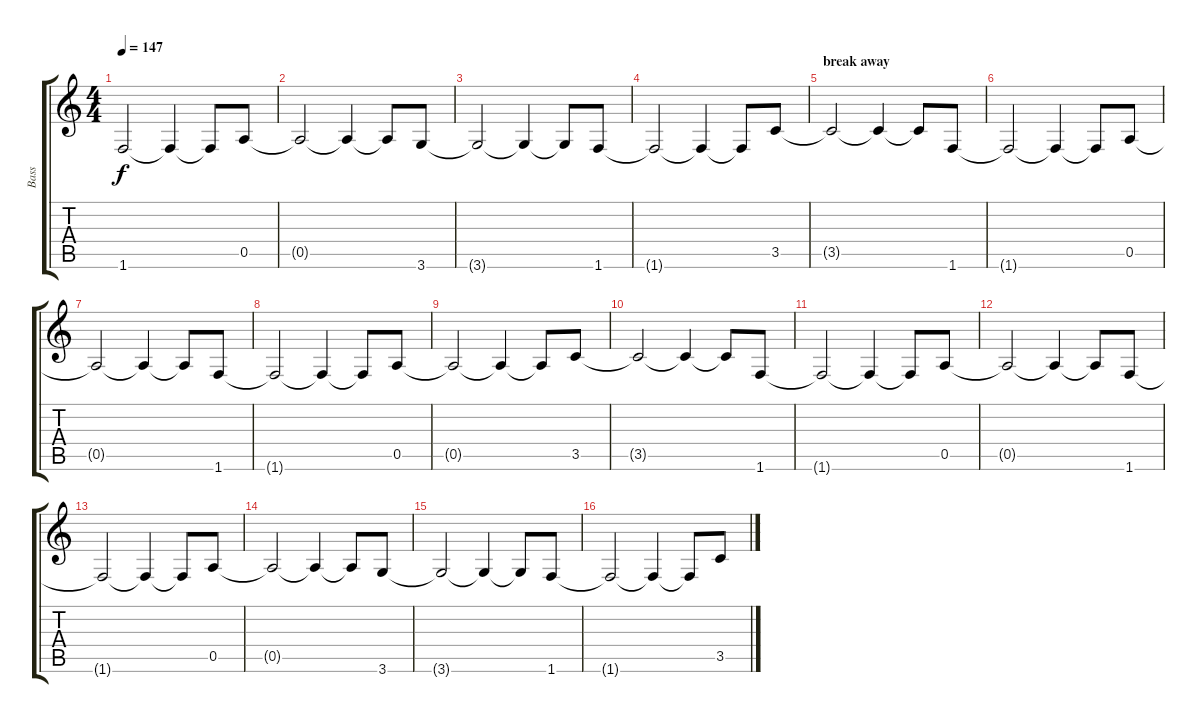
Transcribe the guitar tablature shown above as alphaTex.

\track ("Bass" "Bass") {instrument electricguitarjazz}
\staff {score tabs}
\tuning (E4 B3 G3 D3 A2 E2) {hide}
\ts (4 4)
\tempo 147
\clef g2
\ks c
1.6{t}.2{dy f} 1.6{t}.4 1.6{t}.8 0.5.8 |
0.5{t}.2 0.5{t}.4 0.5{t}.8 3.6.8 |
3.6{t}.2 3.6{t}.4 3.6{t}.8 1.6.8 |
1.6{t}.2 1.6{t}.4 1.6{t}.8 3.5.8 |
\section ("" "break away")
3.5{t}.2 3.5{t}.4 3.5{t}.8 1.6.8 |
1.6{t}.2 1.6{t}.4 1.6{t}.8 0.5.8 |
0.5{t}.2 0.5{t}.4 0.5{t}.8 1.6.8 |
1.6{t}.2 1.6{t}.4 1.6{t}.8 0.5.8 |
0.5{t}.2 0.5{t}.4 0.5{t}.8 3.5.8 |
3.5{t}.2 3.5{t}.4 3.5{t}.8 1.6.8 |
1.6{t}.2 1.6{t}.4 1.6{t}.8 0.5.8 |
0.5{t}.2 0.5{t}.4 0.5{t}.8 1.6.8 |
1.6{t}.2 1.6{t}.4 1.6{t}.8 0.5.8 |
0.5{t}.2 0.5{t}.4 0.5{t}.8 3.6.8 |
3.6{t}.2 3.6{t}.4 3.6{t}.8 1.6.8 |
1.6{t}.2 1.6{t}.4 1.6{t}.8 3.5.8
